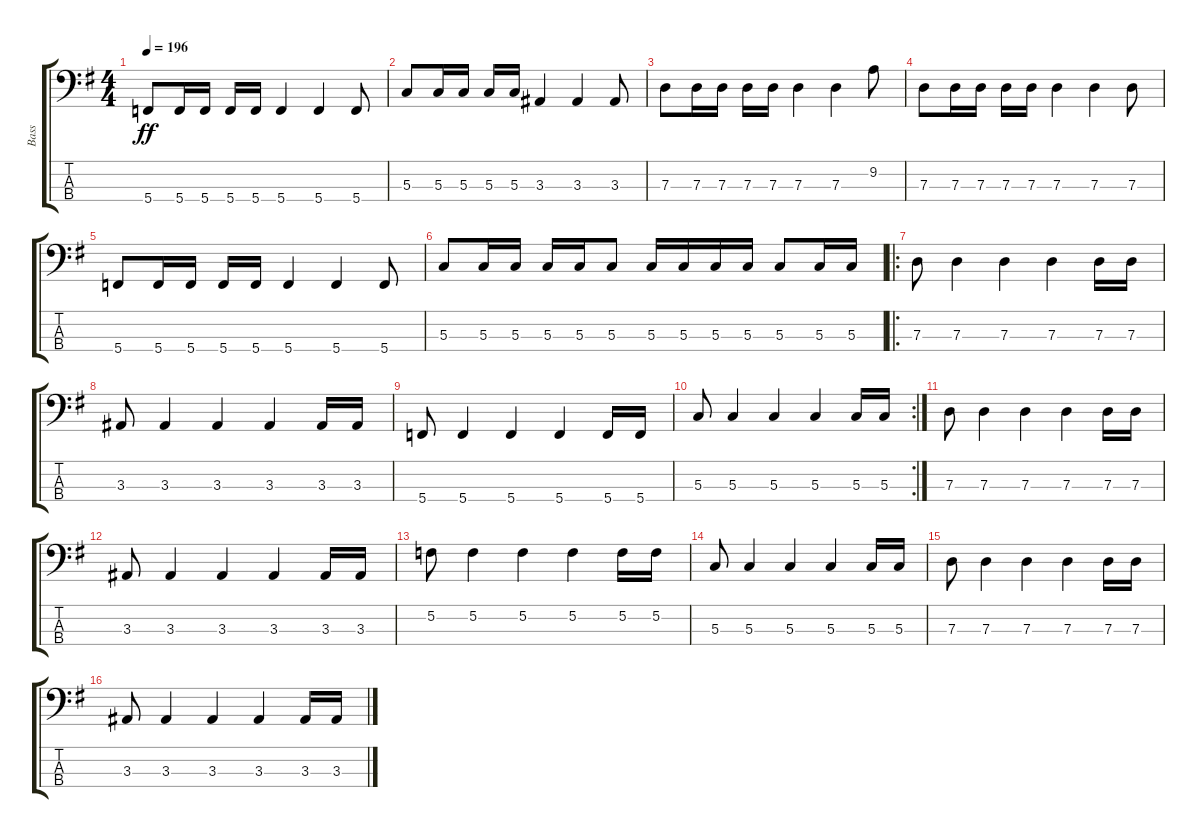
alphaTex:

\track ("Bass" "Bass") {instrument electricbasspick}
\staff {score tabs}
\tuning (F2 C2 G1 C1) {hide}
\ts (4 4)
\tempo 196
\clef f4
\ks g
5.4.8{dy ff} 5.4.16 5.4.16 5.4.16 5.4.16 5.4.4 5.4.4 5.4.8 |
5.3.8 5.3.16 5.3.16 5.3.16 5.3.16 3.3.4 3.3.4 3.3.8 |
7.3.8 7.3.16 7.3.16 7.3.16 7.3.16 7.3.4 7.3.4 9.2.8 |
7.3.8 7.3.16 7.3.16 7.3.16 7.3.16 7.3.4 7.3.4 7.3.8 |
5.4.8 5.4.16 5.4.16 5.4.16 5.4.16 5.4.4 5.4.4 5.4.8 |
5.3.8 5.3.16 5.3.16 5.3.16 5.3.16 5.3.8 5.3.16 5.3.16 5.3.16 5.3.16 5.3.8 5.3.16 5.3.16 |
\ro
7.3.8 7.3.4 7.3.4 7.3.4 7.3.16 7.3.16 |
3.3.8 3.3.4 3.3.4 3.3.4 3.3.16 3.3.16 |
5.4.8 5.4.4 5.4.4 5.4.4 5.4.16 5.4.16 |
\rc 2
5.3.8 5.3.4 5.3.4 5.3.4 5.3.16 5.3.16 |
7.3.8 7.3.4 7.3.4 7.3.4 7.3.16 7.3.16 |
3.3.8 3.3.4 3.3.4 3.3.4 3.3.16 3.3.16 |
5.2.8 5.2.4 5.2.4 5.2.4 5.2.16 5.2.16 |
5.3.8 5.3.4 5.3.4 5.3.4 5.3.16 5.3.16 |
7.3.8 7.3.4 7.3.4 7.3.4 7.3.16 7.3.16 |
3.3.8 3.3.4 3.3.4 3.3.4 3.3.16 3.3.16
